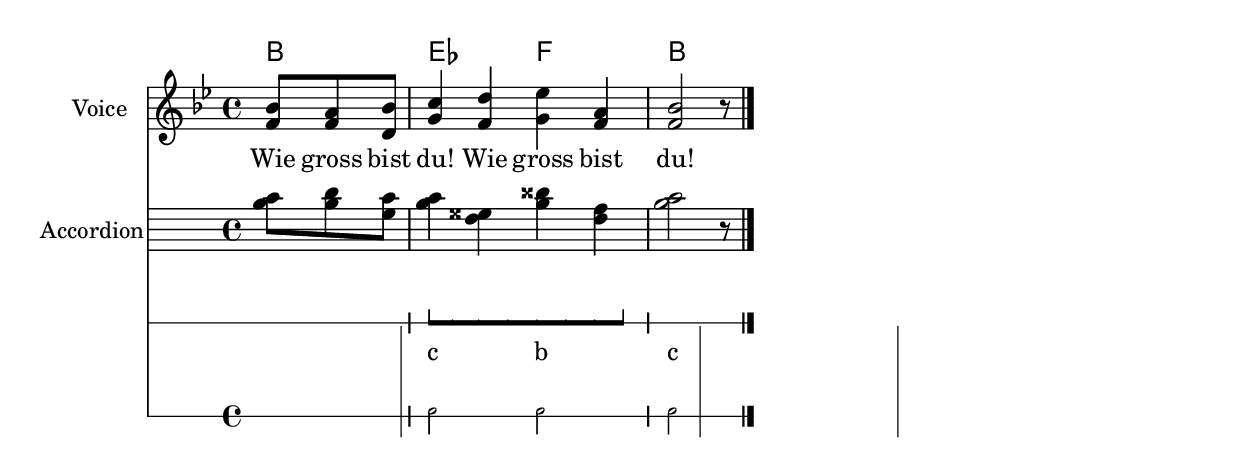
%% Do not edit this file; it is auto-generated from LSR http://lsr.dsi.unimi.it
%% This file is in the public domain.
\version "2.11.62"

\header {
  lsrtags = "template"

  texidoc = "
A template to write a score for a diatonic accordion.

- There is a horizontal staff indicating if the accordion must be
pushed (thick line) or pulled (thin line)

- There is a small rhythmic staff with lyrics that describes the bass
buttons to press. The bar lines are made from gridlines

- The tabulator staff for diatonic accordions shows the geographic
position of the buttons and not (as for every other instrument) the
pitch of the notes; the keys on the melody-side of the accordion are
placed in three columns and about 12 rows


In the tabulator staff notation the outermost column is described with
notes between lines, the innermost column is described with notes
between lines and a cross as accidental, and the middle column is
described with notes on a line, whereby the row in the middle is
represented on the middle line in the staff.


Some words to transpose piano notes to the diatonic accordion:


1. Every diatonic accordion is built for some keys only (for example,
for the keys of C major and F major), so it is important to transpose a
piano melody to match one of these keys. Transpose the source code, not
only the output because this code is required later on to translate it
once more to the tabulator staff. This can be done with the command
@code{displayLilyMusic}.


2. You have to alternate the push- and pull-direction of the accordion
regularly. If the player has a too long part to pull the accordion gets
broken. On the other hand, some harmonies are only available in one
direction. Considering this, decide which parts of the melody are the
push-parts and which the pull-parts.


3. For each pull- or push-part translate the piano notes to the
according tabulature representation.


This snippet comes with a useful optional macro for the jEdit text
editor. 

"
  doctitle = "Score for diatonic accordion"
} % begin verbatim

verse = \lyricmode { Wie gross bist du! Wie gross bist du! }

harmonies = \new ChordNames \chordmode {
  \germanChords
  \set chordChanges = ##t
	bes8 bes8 bes8
  es2 f
  bes1
}

NoStem = \override Stem #'transparent = ##t
NoNoteHead = \override NoteHead #'transparent = ##t
ZeroBeam = \override Beam  #'positions = #'(0 . 0)

staffTabLine = \new Staff \with {
  \remove "Time_signature_engraver"
  \remove "Clef_engraver"
} {
  \override Staff.StaffSymbol #'line-positions = #'(0)
% Shows one horizontal line. The vertical line (simulating a bar-line) is simulated with a gridline
	\set Staff.midiInstrument = #"choir aahs"
	\key c \major
	\relative c''
		{  
			% disable the following line to see the the noteheads while writing the song 
			\NoNoteHead  
			\override NoteHead #'no-ledgers = ##t

			% The beam between 8th-notes is used to draw the push-line
			%How to fast write the push-lines: 
			%	 1. write repeatedly 'c c c c c c c c |' for the whole length of the song 
			%	 2. uncomment the line \NoNoteHead
			%	 3. compile
			%	 4. Mark the positions on which push/pull changes. 
			%	    In the score-picture click on the position the push- or pull-part starts 
                        %           (on the noteHead, the cursor will change to a hand-icon).
			%	    The cursor in the source code will jump just at this position.
			%	  a) If a push-part starts there, replace the 'c' by an 'e['
			%	  b) If a pull-part starts there, replace the 'c' by an 's'
			%	 5. Switch into 'overwrite-mode' by pressing the 'ins' key. 
			%	 6. For the pull-parts overwrite the 'c' with 's' 
			%	 7. For every push-part replace the last 'c' with 'e]' 
			%        8. Switch into 'insert-mode' again 
			%	 9. At last it should look lik e.g. (s s e[ c | c c c c c c c c | c c c c c c e] s s)
			%	10. re-enable the line \NoNoteHead
			\autoBeamOff
			\ZeroBeam 
			 s8 s s e[ c c c c c c e] | s s s s s 
		}
}

%{
%}

% Accordion melody in tabulator score		
% 1. Place a copy of the piano melody below
% 2. Separate piano melody into pull- and push-parts according to the staffTabLine you've already made      
% 3. For each line: Double the line. Remark the 1st one (Keeps unchanged as reference) and then change the second line using the transformation paper
%    or the macros 'conv2diaton push.bsh' and 'conv2diaton pull.bsh' 
% Tips:
% - In jEdit Search & Replace mark the Option 'Keep Dialog'

AccordionTabTwoCBesDur = {
 % pull 1
 %<f' bes'>8 <f' a'>8 <d' bes'>8 | 
<g'' a''>8 <g'' b''>8 <e'' a''>8 | 
 % push 2
 %<g' c''>4 <f' d''> <g' ees''> <f' a'> | 
<g'' a''>4 <d'' eisis''> <g'' bisis''> <d'' f''> | 
 % pull 3
% <f' bes'>2 r8 }
 <g'' a''>2 r8 }

  AccordionTab= { \dynamicUp		
% 1. Place a copy of the piano melody above
% 2. Separate piano melody into pull- and push-parts according to the staffTabLine you've already made      
% 3. For each line: Double the line. Remark the 1st one (Keeps unchanged as reference) and then 
%    change the second line using the transformation paper
% Tips:
% - In jEdit Search & Replace mark the Option 'Keep Dialog'
% - 
\AccordionTabTwoCBesDur
 }


 
 \layout {   
 \context {
   \Staff    	  
   \consists "Grid_point_engraver"

   gridInterval = #(ly:make-moment 4 4) % 4/4 - tact. How many beats per bar

   % The following line has to be adjusted O-F-T-E-N.
   \override GridPoint #'Y-extent = #'(-2 . -21)   
 }
 \context {
    \ChoirStaff
    \remove "System_start_delimiter_engraver" 
 }
}

staffVoice = \new Staff=astaffvoice  {
	\time 4/4
	\set Staff.instrumentName="Voice"
	\set Staff.midiInstrument="voice oohs"
	\key bes \major
	\partial 8*3 
	\clef treble
	{ 	
		\context Voice = "melodyVoi" 
		{ <f' bes'>8 <f' a'>8 <d' bes'>8 | <g' c''>4 <f' d''> <g' es''> <f' a'> | <f' bes'>2 r8 }
	\bar "|."
	}
}

staffAccordionMel = \new Staff  \with { \remove "Clef_engraver" } {
	#(set-accidental-style 'forget) %Set the accidentals (Vorzeichen) for each note, 
					%do not remember them for the rest of the measure.  
	\time 4/4
	\set Staff.instrumentName="Accordion"
	\set Staff.midiInstrument="voice oohs"
	\key c \major
	\clef treble
	{ \AccordionTab \bar "|." }
}

	AltOn = #(define-music-function (parser location mag) (number?)
        	#{ \override Stem #'length = #$(* 7.0 mag)
		\override NoteHead #'font-size =
		#$(inexact->exact (* (/ 6.0 (log 2.0)) (log mag))) #})
     
	AltOff = {
		\revert Stem #'length
		\revert NoteHead #'font-size
		}

BassRhytm = {s4 s8 | c2 c2 | c2 s8 }
LyricBassRhythmI=  \lyricmode { c b | c }

staffBassRhytm = \new Staff=staffbass  \with { \remove "Clef_engraver" } {
	% This is not a RhythmicStaff  because it must be possible to append lyrics.
		
	\override Score.GridLine #'extra-offset = #'( 13.0 . 0.0 ) % x.y
	\override Staff.StaffSymbol #'line-positions = #'( 0 ) 
        % Shows one horizontal line. The vertical line (simulating a bar-line) is simulated by a grid
        % Search for 'grid' in this page to find all related functions 
	\time 4/4
	{ 	
		\context Voice = "VoiceBassRhytm" 
		\stemDown \AltOn #0.6
		\relative c''
		{   
		\BassRhytm
		}
		\AltOff
	\bar "|."
	}
}

\new Score 
\with {
 \consists "Grid_line_span_engraver" %The vertical line (simulating a bar-line) in the staffBassRhytm is a gridline 
}
\new ChoirStaff 
	<<
		\harmonies 
		\staffVoice
		\context Lyrics = "lmelodyVoi" \with {alignBelowContext=astaffvoice} { \lyricsto "melodyVoi" \verse }
		\staffAccordionMel
		\staffTabLine
		\staffBassRhytm
	\context Lyrics = "lBassRhytmAboveI" \with {alignAboveContext=staffbass} \lyricsto VoiceBassRhytm \LyricBassRhythmI
	>>
%}
